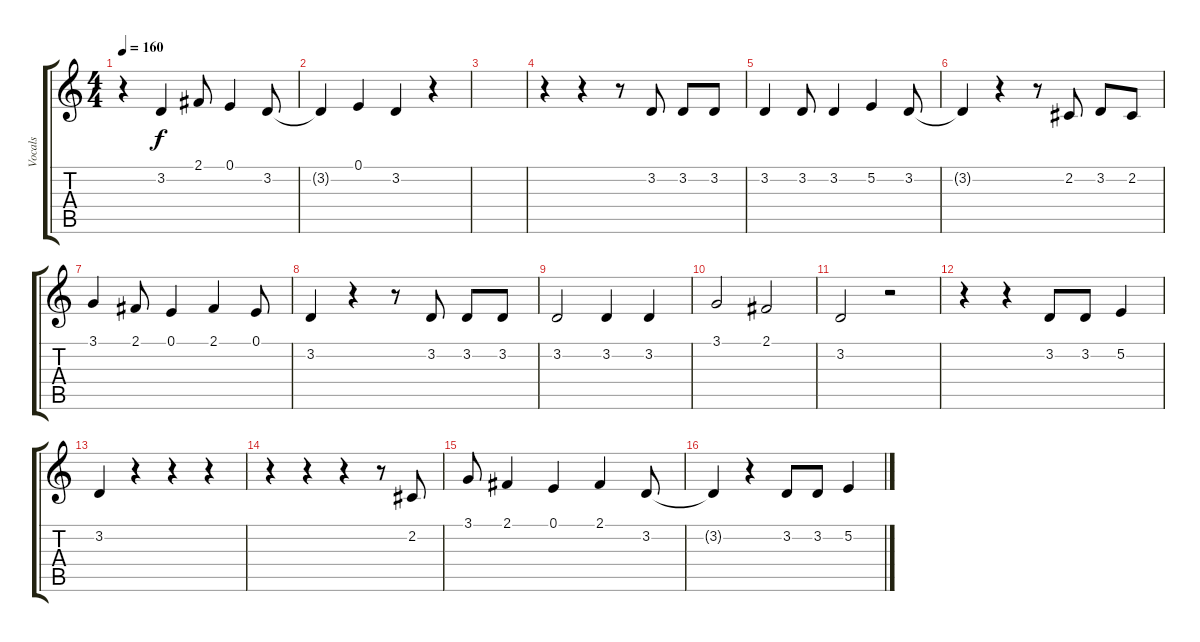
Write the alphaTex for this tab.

\track ("Vocals" "Vocals") {instrument oboe}
\staff {score tabs}
\tuning (E4 B3 G3 D3 A2 E2) {hide}
\ts (4 4)
\tempo 160
\clef g2
\ks c
r.4{dy f} 3.2.4 2.1.8 0.1.4 3.2.8 |
3.2{t}.4 0.1.4 3.2.4 r.4 |
|
r.4 r.4 r.8 3.2.8 3.2.8 3.2.8 |
3.2.4 3.2.8 3.2.4 5.2.4 3.2.8 |
3.2{t}.4 r.4 r.8 2.2.8 3.2.8 2.2.8 |
3.1.4 2.1.8 0.1.4 2.1.4 0.1.8 |
3.2.4 r.4 r.8 3.2.8 3.2.8 3.2.8 |
3.2.2 3.2.4 3.2.4 |
3.1.2 2.1.2 |
3.2.2 r.2 |
r.4 r.4 3.2.8 3.2.8 5.2.4 |
3.2.4 r.4 r.4 r.4 |
r.4 r.4 r.4 r.8 2.2.8 |
3.1.8 2.1.4 0.1.4 2.1.4 3.2.8 |
3.2{t}.4 r.4 3.2.8 3.2.8 5.2.4
